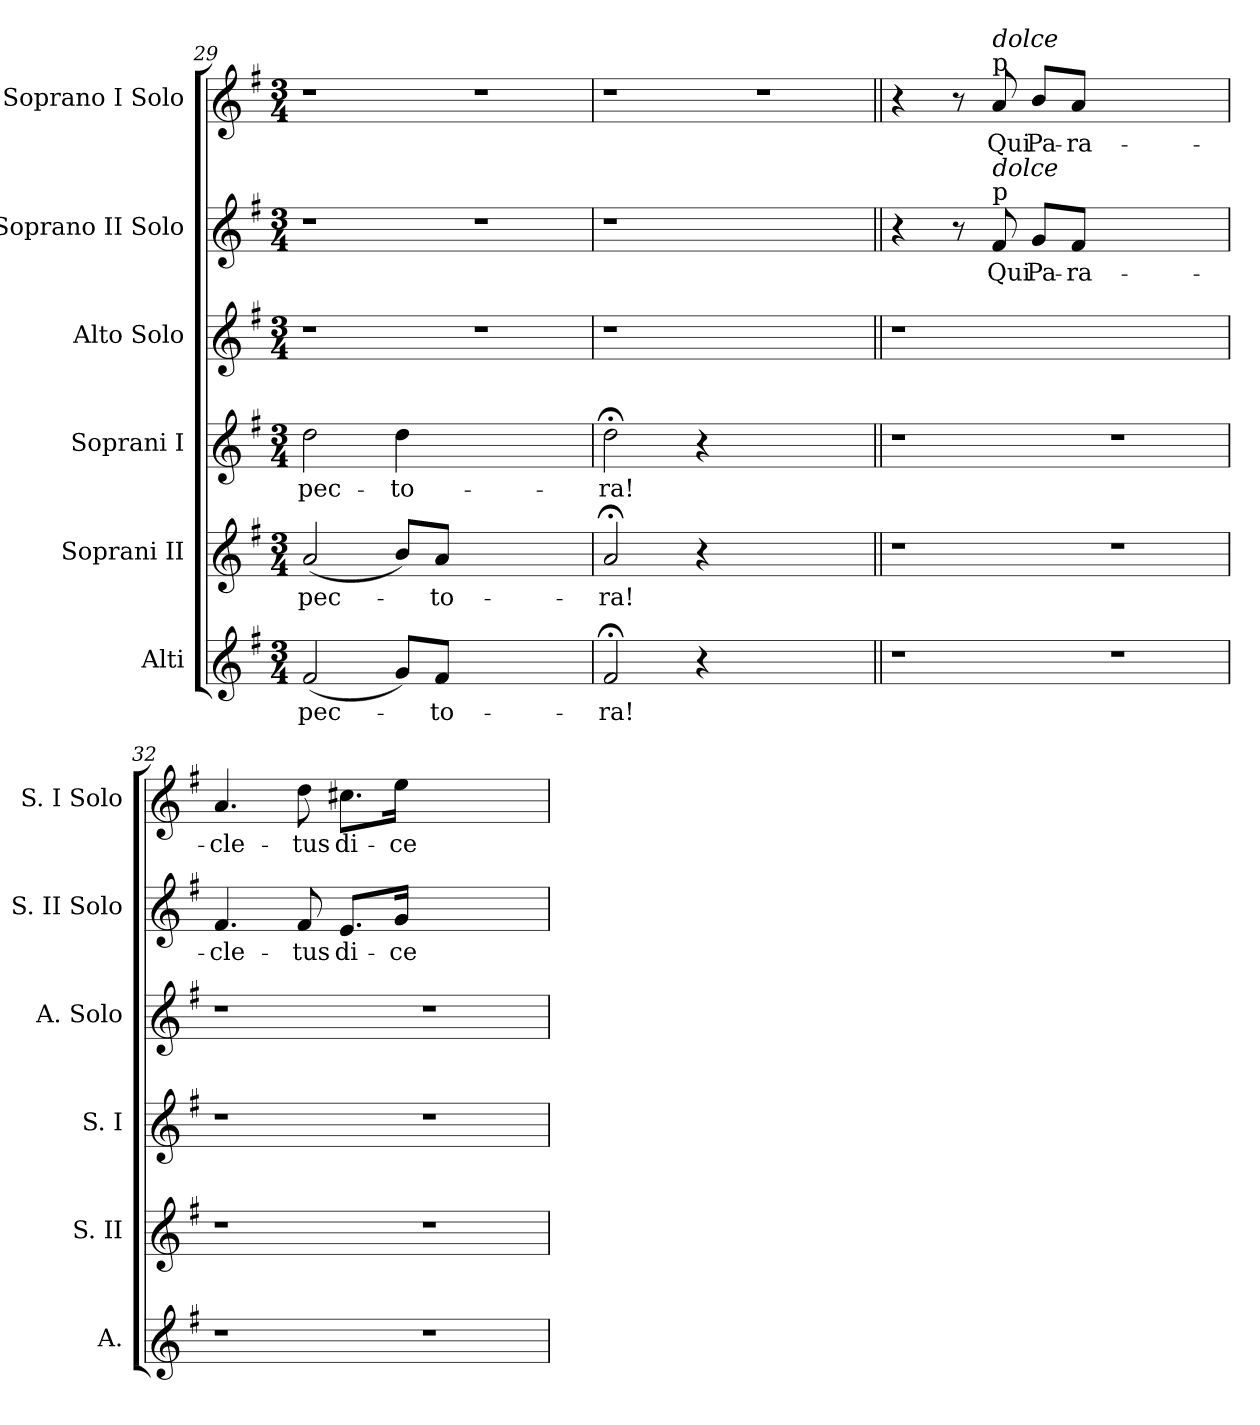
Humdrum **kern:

**kern	**text	**kern	**text	**kern	**text	**kern	**kern	**text	**kern	**text
*part6	*part6	*part5	*part5	*part4	*part4	*part3	*part2	*part2	*part1	*part1
*staff6	*staff6	*staff5	*staff5	*staff4	*staff4	*staff3	*staff2	*staff2	*staff1	*staff1
*I"Alti	*	*I"Soprani II	*	*I"Soprani I	*	*I"Alto Solo	*I"Soprano II Solo	*	*I"Soprano I Solo	*
*I'A.	*	*I'S. II	*	*I'S. I	*	*I'A. Solo	*I'S. II Solo	*	*I'S. I Solo	*
*clefG2	*	*clefG2	*	*clefG2	*	*clefG2	*clefG2	*	*clefG2	*
*k[f#]	*	*k[f#]	*	*k[f#]	*	*k[f#]	*k[f#]	*	*k[f#]	*
*G:	*	*G:	*	*G:	*	*G:	*G:	*	*G:	*
*M3/4	*	*M3/4	*	*M3/4	*	*M3/4	*M3/4	*	*M3/4	*
=29	=29	=29	=29	=29	=29	=29	=29	=29	=29	=29
!	!LO:LY:b:color=#000000	!	!	!	!	!	!	!	!	!
!	!	!	!LO:LY:b:color=#000000	!	!	!	!	!	!	!
!	!	!	!	!	!LO:LY:b:color=#000000	!LO:N:vis=1	!LO:N:vis=1	!	!LO:N:vis=1	!
(2f#i/	pec-	(2ai/	pec-	2ddi\	pec-	2.r	2.r	.	2.r	.
!	!	!	!	!	!LO:LY:b:color=#000000	!	!	!	!	!
8gi/L)	.	8bi/L)	.	4ddi\	-to-	.	.	.	.	.
!	!LO:LY:b:color=#000000	!	!	!	!	!	!	!	!	!
!	!	!	!LO:LY:b:color=#000000	!	!	!	!	!	!	!
8f#i/J	-to-	8ai/J	-to-	.	.	.	.	.	.	.
!	!	!	!	!	!	!LO:N:vis=1	!LO:N:vis=1	!	!LO:N:vis=1	!
2.ryy	.	2.ryy	.	2.ryy	.	2.r	2.r	.	2.r	.
=30	=30	=30	=30	=30	=30	=30	=30	=30	=30	=30
!	!LO:LY:b:color=#000000	!	!	!	!	!	!	!	!	!
!	!	!	!LO:LY:b:color=#000000	!	!	!	!	!	!	!
!	!	!	!	!	!LO:LY:b:color=#000000	!LO:N:vis=1	!LO:N:vis=1	!	!LO:N:vis=1	!
2f#;i/	-ra!	2a;i/	-ra!	2dd;i\	-ra!	2.r	2.r	.	2.r	.
4r	.	4r	.	4r	.	.	.	.	.	.
!	!	!	!	!	!	!	!	!	!LO:N:vis=1	!
2.ryy	.	2.ryy	.	2.ryy	.	2.ryy	2.ryy	.	2.r	.
=31||	=31||	=31||	=31||	=31||	=31||	=31||	=31||	=31||	=31||	=31||
!LO:N:vis=1	!	!LO:N:vis=1	!	!LO:N:vis=1	!	!LO:N:vis=1	!	!	!	!
2.r	.	2.r	.	2.r	.	2.r	4r	.	4r	.
.	.	.	.	.	.	.	8r	.	8r	.
!	!	!	!	!	!	!	!	!LO:LY:b:color=#000000	!	!
!	!	!	!	!	!	!	!	!	!LO:TX:a:t=p	!
!	!	!	!	!	!	!	!	!	!LO:TX:i:t=dolce	!
!	!	!	!	!	!	!	!LO:TX:a:t=p	!	!	!
!	!	!	!	!	!	!	!LO:TX:i:t=dolce	!	!	!
!	!	!	!	!	!	!	!	!	!	!LO:LY:b:color=#000000
.	.	.	.	.	.	.	8f#i/	Qui	8ai/	Qui
!	!	!	!	!	!	!	!	!LO:LY:b:color=#000000	!	!
!	!	!	!	!	!	!	!	!	!	!LO:LY:b:color=#000000
.	.	.	.	.	.	.	8gi/L	Pa-	8bi/L	Pa-
!	!	!	!	!	!	!	!	!LO:LY:b:color=#000000	!	!
!	!	!	!	!	!	!	!	!	!	!LO:LY:b:color=#000000
.	.	.	.	.	.	.	8f#i/J	-ra-	8ai/J	-ra-
!LO:N:vis=1	!	!LO:N:vis=1	!	!LO:N:vis=1	!	!	!	!	!	!
2.r	.	2.r	.	2.r	.	2.ryy	2.ryy	.	2.ryy	.
=32	=32	=32	=32	=32	=32	=32	=32	=32	=32	=32
!LO:N:vis=1	!	!LO:N:vis=1	!	!LO:N:vis=1	!	!LO:N:vis=1	!	!	!	!
!	!	!	!	!	!	!	!	!LO:LY:b:color=#000000	!	!
!	!	!	!	!	!	!	!	!	!	!LO:LY:b:color=#000000
2.r	.	2.r	.	2.r	.	2.r	4.f#i/	-cle-	4.ai/	-cle-
!	!	!	!	!	!	!	!	!LO:LY:b:color=#000000	!	!
!	!	!	!	!	!	!	!	!	!	!LO:LY:b:color=#000000
.	.	.	.	.	.	.	8f#i/	-tus	8ddi\	-tus
!	!	!	!	!	!	!	!	!LO:LY:b:color=#000000	!	!
!	!	!	!	!	!	!	!	!	!	!LO:LY:b:color=#000000
.	.	.	.	.	.	.	8.ei/L	di-	8.cc#Xi\L	di-
!	!	!	!	!	!	!	!	!LO:LY:b:color=#000000	!	!
!	!	!	!	!	!	!	!	!	!	!LO:LY:b:color=#000000
.	.	.	.	.	.	.	16gi/Jk	-ce-	16eei\Jk	-ce-
!LO:N:vis=1	!	!LO:N:vis=1	!	!LO:N:vis=1	!	!LO:N:vis=1	!	!	!	!
2.r	.	2.r	.	2.r	.	2.r	2.ryy	.	2.ryy	.
=	=	=	=	=	=	=	=	=	=	=
*-	*-	*-	*-	*-	*-	*-	*-	*-	*-	*-
